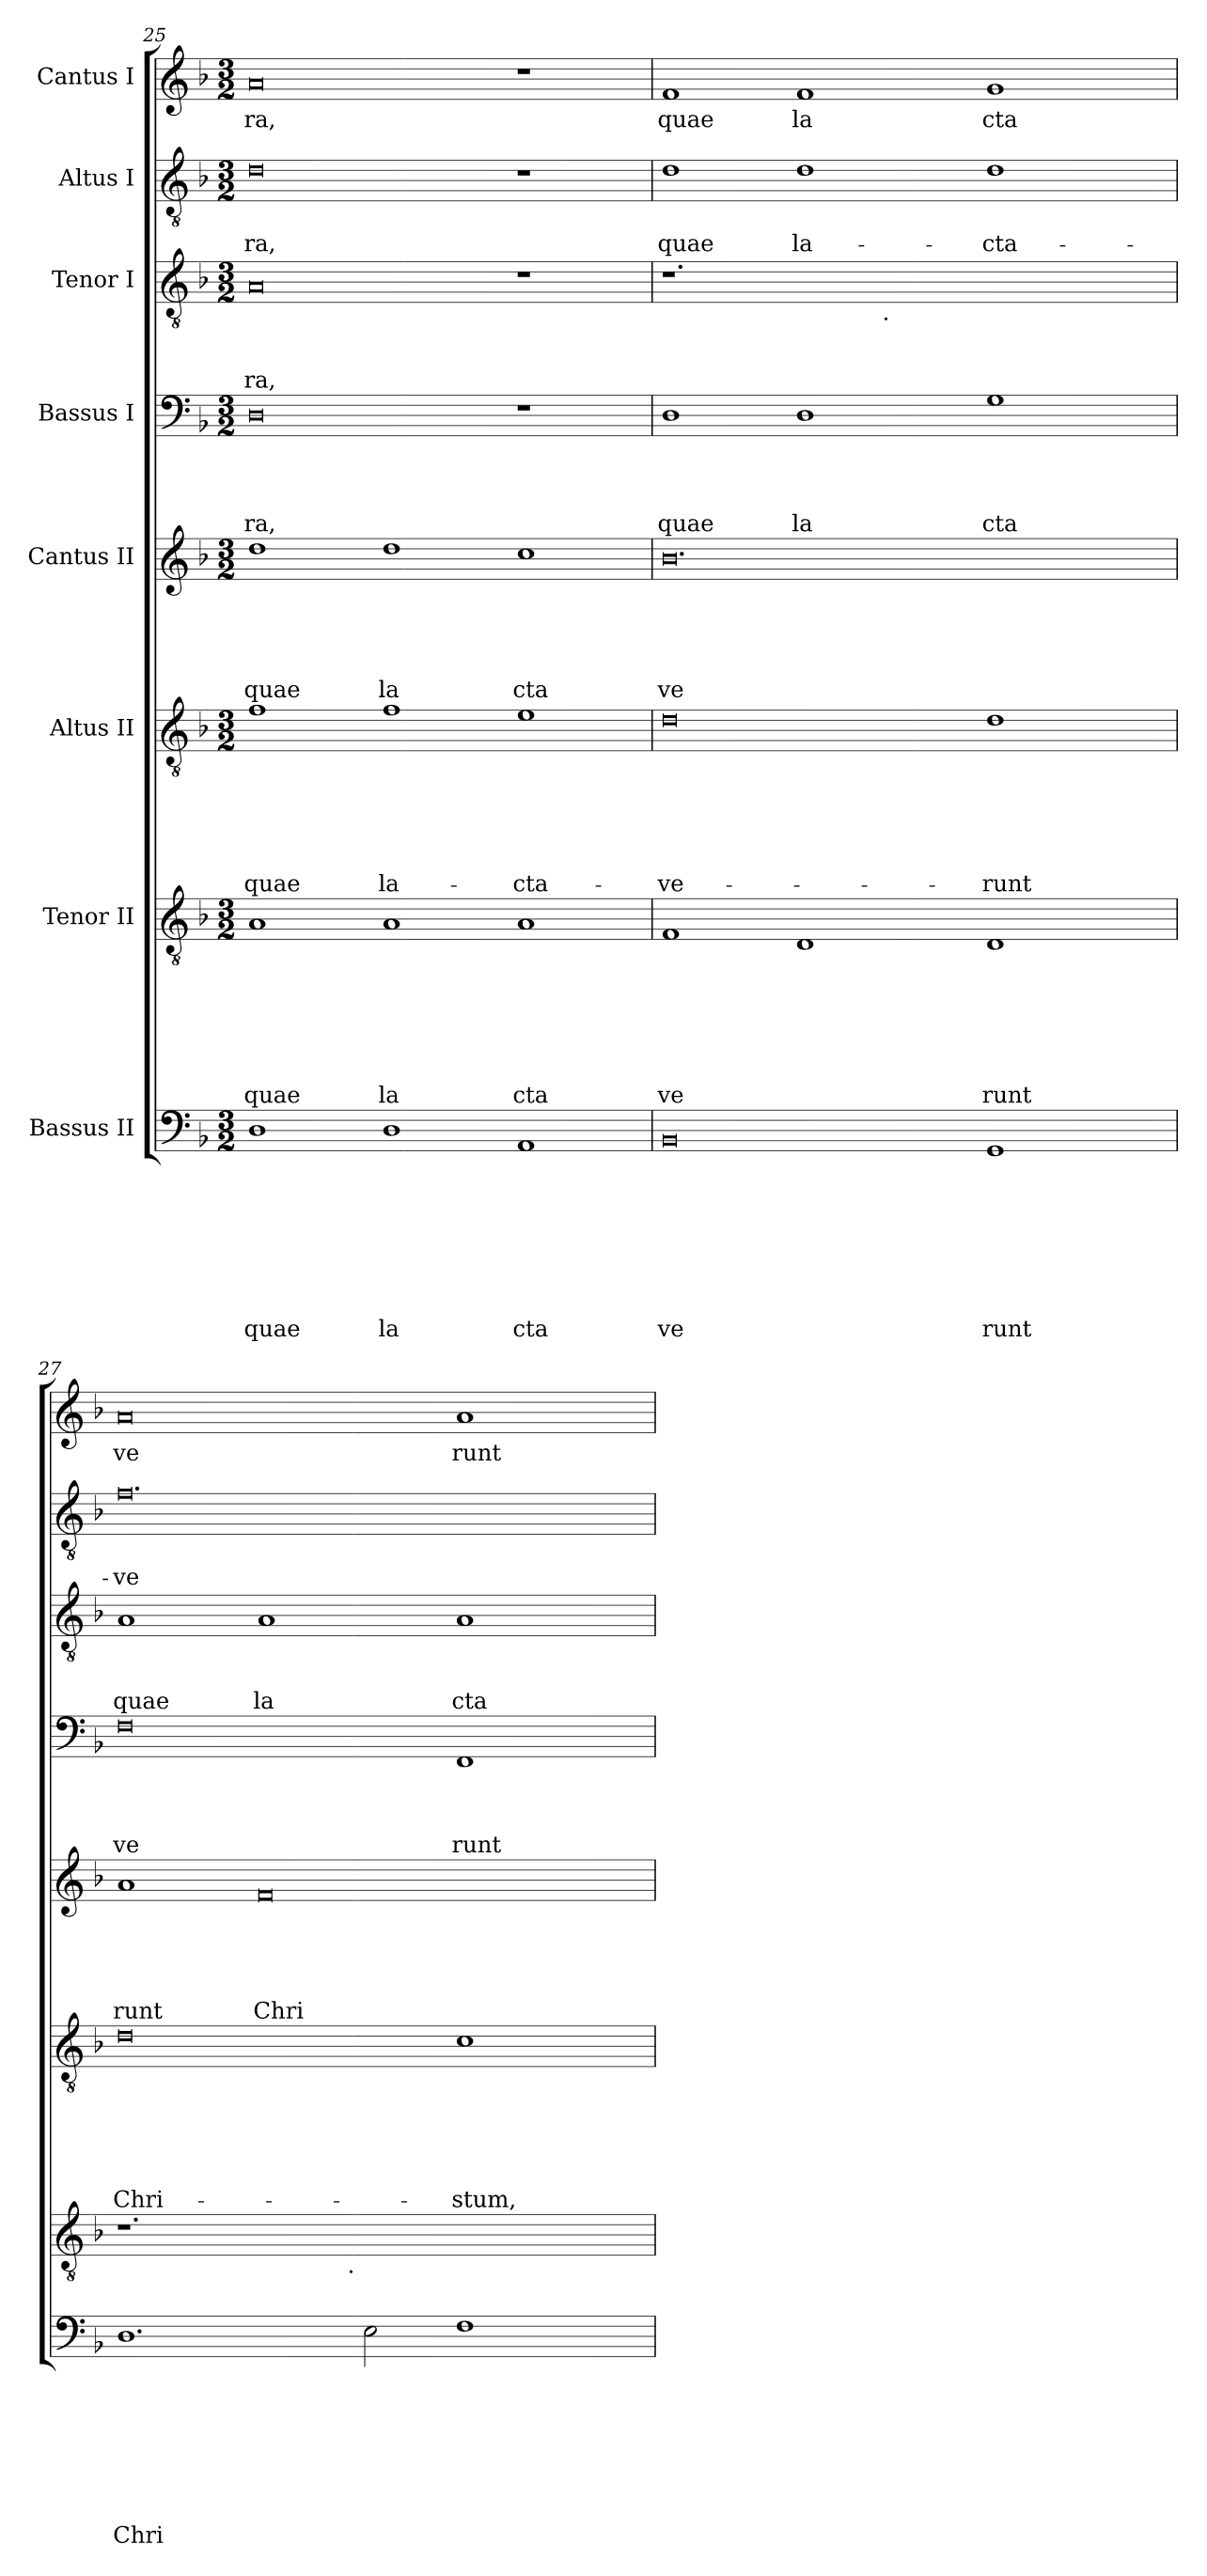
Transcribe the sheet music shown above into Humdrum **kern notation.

**kern	**text	**text	**text	**text	**text	**text	**text	**text	**kern	**text	**text	**text	**text	**text	**text	**text	**kern	**text	**text	**text	**text	**text	**text	**kern	**text	**text	**text	**text	**text	**kern	**text	**text	**text	**text	**kern	**text	**text	**text	**kern	**text	**text	**kern	**text
*part8	*part8	*part8	*part8	*part8	*part8	*part8	*part8	*part8	*part7	*part7	*part7	*part7	*part7	*part7	*part7	*part7	*part6	*part6	*part6	*part6	*part6	*part6	*part6	*part5	*part5	*part5	*part5	*part5	*part5	*part4	*part4	*part4	*part4	*part4	*part3	*part3	*part3	*part3	*part2	*part2	*part2	*part1	*part1
*staff8	*staff8	*staff8	*staff8	*staff8	*staff8	*staff8	*staff8	*staff8	*staff7	*staff7	*staff7	*staff7	*staff7	*staff7	*staff7	*staff7	*staff6	*staff6	*staff6	*staff6	*staff6	*staff6	*staff6	*staff5	*staff5	*staff5	*staff5	*staff5	*staff5	*staff4	*staff4	*staff4	*staff4	*staff4	*staff3	*staff3	*staff3	*staff3	*staff2	*staff2	*staff2	*staff1	*staff1
*I"Bassus II	*	*	*	*	*	*	*	*	*I"Tenor II	*	*	*	*	*	*	*	*I"Altus II	*	*	*	*	*	*	*I"Cantus II	*	*	*	*	*	*I"Bassus I	*	*	*	*	*I"Tenor I	*	*	*	*I"Altus I	*	*	*I"Cantus I	*
*clefF4	*	*	*	*	*	*	*	*	*clefGv2	*	*	*	*	*	*	*	*clefGv2	*	*	*	*	*	*	*clefG2	*	*	*	*	*	*clefF4	*	*	*	*	*clefGv2	*	*	*	*clefGv2	*	*	*clefG2	*
*k[b-]	*	*	*	*	*	*	*	*	*k[b-]	*	*	*	*	*	*	*	*k[b-]	*	*	*	*	*	*	*k[b-]	*	*	*	*	*	*k[b-]	*	*	*	*	*k[b-]	*	*	*	*k[b-]	*	*	*k[b-]	*
*F:	*	*	*	*	*	*	*	*	*F:	*	*	*	*	*	*	*	*F:	*	*	*	*	*	*	*F:	*	*	*	*	*	*F:	*	*	*	*	*F:	*	*	*	*F:	*	*	*F:	*
*M3/2	*	*	*	*	*	*	*	*	*M3/2	*	*	*	*	*	*	*	*M3/2	*	*	*	*	*	*	*M3/2	*	*	*	*	*	*M3/2	*	*	*	*	*M3/2	*	*	*	*M3/2	*	*	*M3/2	*
=25	=25	=25	=25	=25	=25	=25	=25	=25	=25	=25	=25	=25	=25	=25	=25	=25	=25	=25	=25	=25	=25	=25	=25	=25	=25	=25	=25	=25	=25	=25	=25	=25	=25	=25	=25	=25	=25	=25	=25	=25	=25	=25	=25
!	!	!	!	!	!	!	!	!LO:LY:b	!	!	!	!	!	!	!	!LO:LY:b	!	!	!	!	!	!	!LO:LY:b	!	!	!	!	!	!LO:LY:b	!	!	!	!	!LO:LY:b	!	!	!	!LO:LY:b	!	!	!LO:LY:b	!	!LO:LY:b
1D	.	.	.	.	.	.	.	quae	1A	.	.	.	.	.	.	quae	1f	.	.	.	.	.	quae	1dd	.	.	.	.	quae	0D	.	.	.	ra,	0A	.	.	ra,	0d	.	-ra,	0a	ra,
!	!	!	!	!	!	!	!	!LO:LY:b	!	!	!	!	!	!	!	!LO:LY:b	!	!	!	!	!	!	!LO:LY:b	!	!	!	!	!	!LO:LY:b	!	!	!	!	!	!	!	!	!	!	!	!	!	!
1D	.	.	.	.	.	.	.	la	1A	.	.	.	.	.	.	la	1f	.	.	.	.	.	la-	1dd	.	.	.	.	la	.	.	.	.	.	.	.	.	.	.	.	.	.	.
!	!	!	!	!	!	!	!	!LO:LY:b	!	!	!	!	!	!	!	!LO:LY:b	!	!	!	!	!	!	!LO:LY:b	!	!	!	!	!	!LO:LY:b	!	!	!	!	!	!	!	!	!	!	!	!	!	!
1AA	.	.	.	.	.	.	.	cta	1A	.	.	.	.	.	.	cta	1e	.	.	.	.	.	-cta-	1cc	.	.	.	.	cta	1r	.	.	.	.	1r	.	.	.	1r	.	.	1r	.
=26	=26	=26	=26	=26	=26	=26	=26	=26	=26	=26	=26	=26	=26	=26	=26	=26	=26	=26	=26	=26	=26	=26	=26	=26	=26	=26	=26	=26	=26	=26	=26	=26	=26	=26	=26	=26	=26	=26	=26	=26	=26	=26	=26
!	!	!	!	!	!	!	!	!LO:LY:b	!	!	!	!	!	!	!	!LO:LY:b	!	!	!	!	!	!	!LO:LY:b	!	!	!	!	!	!LO:LY:b	!	!	!	!	!LO:LY:b	!	!	!	!	!	!	!LO:LY:b	!	!LO:LY:b
*	*	*	*	*	*	*	*	*	*	*	*	*	*	*	*	*	*	*	*	*	*	*	*	*	*	*	*	*	*	*	*	*	*	*	*^	*	*	*	*	*	*	*	*
0BB-	.	.	.	.	.	.	.	ve	1F	.	.	.	.	.	.	ve	0d	.	.	.	.	.	-ve-	0.b-	.	.	.	.	ve	1D	.	.	.	quae	1.r	1ryy	.	.	.	1d	.	quae	1f	quae
!	!	!	!	!	!	!	!	!	!	!	!	!	!	!	!	!	!	!	!	!	!	!	!	!	!	!	!	!	!	!	!	!	!	!LO:LY:b	!	!	!	!	!	!	!	!LO:LY:b	!	!LO:LY:b
.	.	.	.	.	.	.	.	.	1D	.	.	.	.	.	.	.	.	.	.	.	.	.	.	.	.	.	.	.	.	1D	.	.	.	la	.	4...ryy	.	.	.	1d	.	la-	1f	la
!	!	!	!	!	!	!	!	!	!	!	!	!	!	!	!	!	!	!	!	!	!	!	!	!	!	!	!	!	!	!	!	!	!	!	!	!LO:TX:b:t=.	!	!	!	!	!	!	!	!
.	.	.	.	.	.	.	.	.	.	.	.	.	.	.	.	.	.	.	.	.	.	.	.	.	.	.	.	.	.	.	.	.	.	.	.	1ryy	.	.	.	.	.	.	.	.
.	.	.	.	.	.	.	.	.	.	.	.	.	.	.	.	.	.	.	.	.	.	.	.	.	.	.	.	.	.	.	.	.	.	.	1.ryy	.	.	.	.	.	.	.	.	.
!	!	!	!	!	!	!	!	!LO:LY:b	!	!	!	!	!	!	!	!LO:LY:b	!	!	!	!	!	!	!LO:LY:b	!	!	!	!	!	!	!	!	!	!	!LO:LY:b	!	!	!	!	!	!	!	!LO:LY:b	!	!LO:LY:b
1GG	.	.	.	.	.	.	.	runt	1D	.	.	.	.	.	.	runt	1d	.	.	.	.	.	-runt	.	.	.	.	.	.	1G	.	.	.	cta	.	.	.	.	.	1d	.	-cta-	1g	cta
.	.	.	.	.	.	.	.	.	.	.	.	.	.	.	.	.	.	.	.	.	.	.	.	.	.	.	.	.	.	.	.	.	.	.	.	2ryy	.	.	.	.	.	.	.	.
.	.	.	.	.	.	.	.	.	.	.	.	.	.	.	.	.	.	.	.	.	.	.	.	.	.	.	.	.	.	.	.	.	.	.	.	32ryy	.	.	.	.	.	.	.	.
=27	=27	=27	=27	=27	=27	=27	=27	=27	=27	=27	=27	=27	=27	=27	=27	=27	=27	=27	=27	=27	=27	=27	=27	=27	=27	=27	=27	=27	=27	=27	=27	=27	=27	=27	=27	=27	=27	=27	=27	=27	=27	=27	=27	=27
!	!	!	!	!	!	!	!	!LO:LY:b	!	!	!	!	!	!	!	!	!	!	!	!	!	!	!LO:LY:b	!	!	!	!	!	!LO:LY:b	!	!	!	!	!LO:LY:b	!	!	!	!	!LO:LY:b	!	!	!LO:LY:b	!	!LO:LY:b
*	*	*	*	*	*	*	*	*	*^	*	*	*	*	*	*	*	*	*	*	*	*	*	*	*	*	*	*	*	*	*	*	*	*	*	*v	*v	*	*	*	*	*	*	*	*
1.D	.	.	.	.	.	.	.	Chri	1.r	1ryy	.	.	.	.	.	.	.	0d	.	.	.	.	.	Chri-	1a	.	.	.	.	runt	0F	.	.	.	ve	1A	.	.	quae	0.f	.	-ve-	0a	ve
!	!	!	!	!	!	!	!	!	!	!	!	!	!	!	!	!	!	!	!	!	!	!	!	!	!	!	!	!	!	!LO:LY:b	!	!	!	!	!	!	!	!	!LO:LY:b	!	!	!	!	!
.	.	.	.	.	.	.	.	.	.	4...ryy	.	.	.	.	.	.	.	.	.	.	.	.	.	.	0f	.	.	.	.	Chri	.	.	.	.	.	1A	.	.	la	.	.	.	.	.
!	!	!	!	!	!	!	!	!	!	!LO:TX:b:t=.	!	!	!	!	!	!	!	!	!	!	!	!	!	!	!	!	!	!	!	!	!	!	!	!	!	!	!	!	!	!	!	!	!	!
.	.	.	.	.	.	.	.	.	.	1ryy	.	.	.	.	.	.	.	.	.	.	.	.	.	.	.	.	.	.	.	.	.	.	.	.	.	.	.	.	.	.	.	.	.	.
2E\	.	.	.	.	.	.	.	.	1.ryy	.	.	.	.	.	.	.	.	.	.	.	.	.	.	.	.	.	.	.	.	.	.	.	.	.	.	.	.	.	.	.	.	.	.	.
!	!	!	!	!	!	!	!	!	!	!	!	!	!	!	!	!	!	!	!	!	!	!	!	!LO:LY:b	!	!	!	!	!	!	!	!	!	!	!LO:LY:b	!	!	!	!LO:LY:b	!	!	!	!	!LO:LY:b
1F	.	.	.	.	.	.	.	.	.	.	.	.	.	.	.	.	.	1c	.	.	.	.	.	-stum,	.	.	.	.	.	.	1FF	.	.	.	runt	1A	.	.	cta	.	.	.	1a	runt
.	.	.	.	.	.	.	.	.	.	2ryy	.	.	.	.	.	.	.	.	.	.	.	.	.	.	.	.	.	.	.	.	.	.	.	.	.	.	.	.	.	.	.	.	.	.
.	.	.	.	.	.	.	.	.	.	32ryy	.	.	.	.	.	.	.	.	.	.	.	.	.	.	.	.	.	.	.	.	.	.	.	.	.	.	.	.	.	.	.	.	.	.
*	*	*	*	*	*	*	*	*	*v	*v	*	*	*	*	*	*	*	*	*	*	*	*	*	*	*	*	*	*	*	*	*	*	*	*	*	*	*	*	*	*	*	*	*	*
=	=	=	=	=	=	=	=	=	=	=	=	=	=	=	=	=	=	=	=	=	=	=	=	=	=	=	=	=	=	=	=	=	=	=	=	=	=	=	=	=	=	=	=
*-	*-	*-	*-	*-	*-	*-	*-	*-	*-	*-	*-	*-	*-	*-	*-	*-	*-	*-	*-	*-	*-	*-	*-	*-	*-	*-	*-	*-	*-	*-	*-	*-	*-	*-	*-	*-	*-	*-	*-	*-	*-	*-	*-
